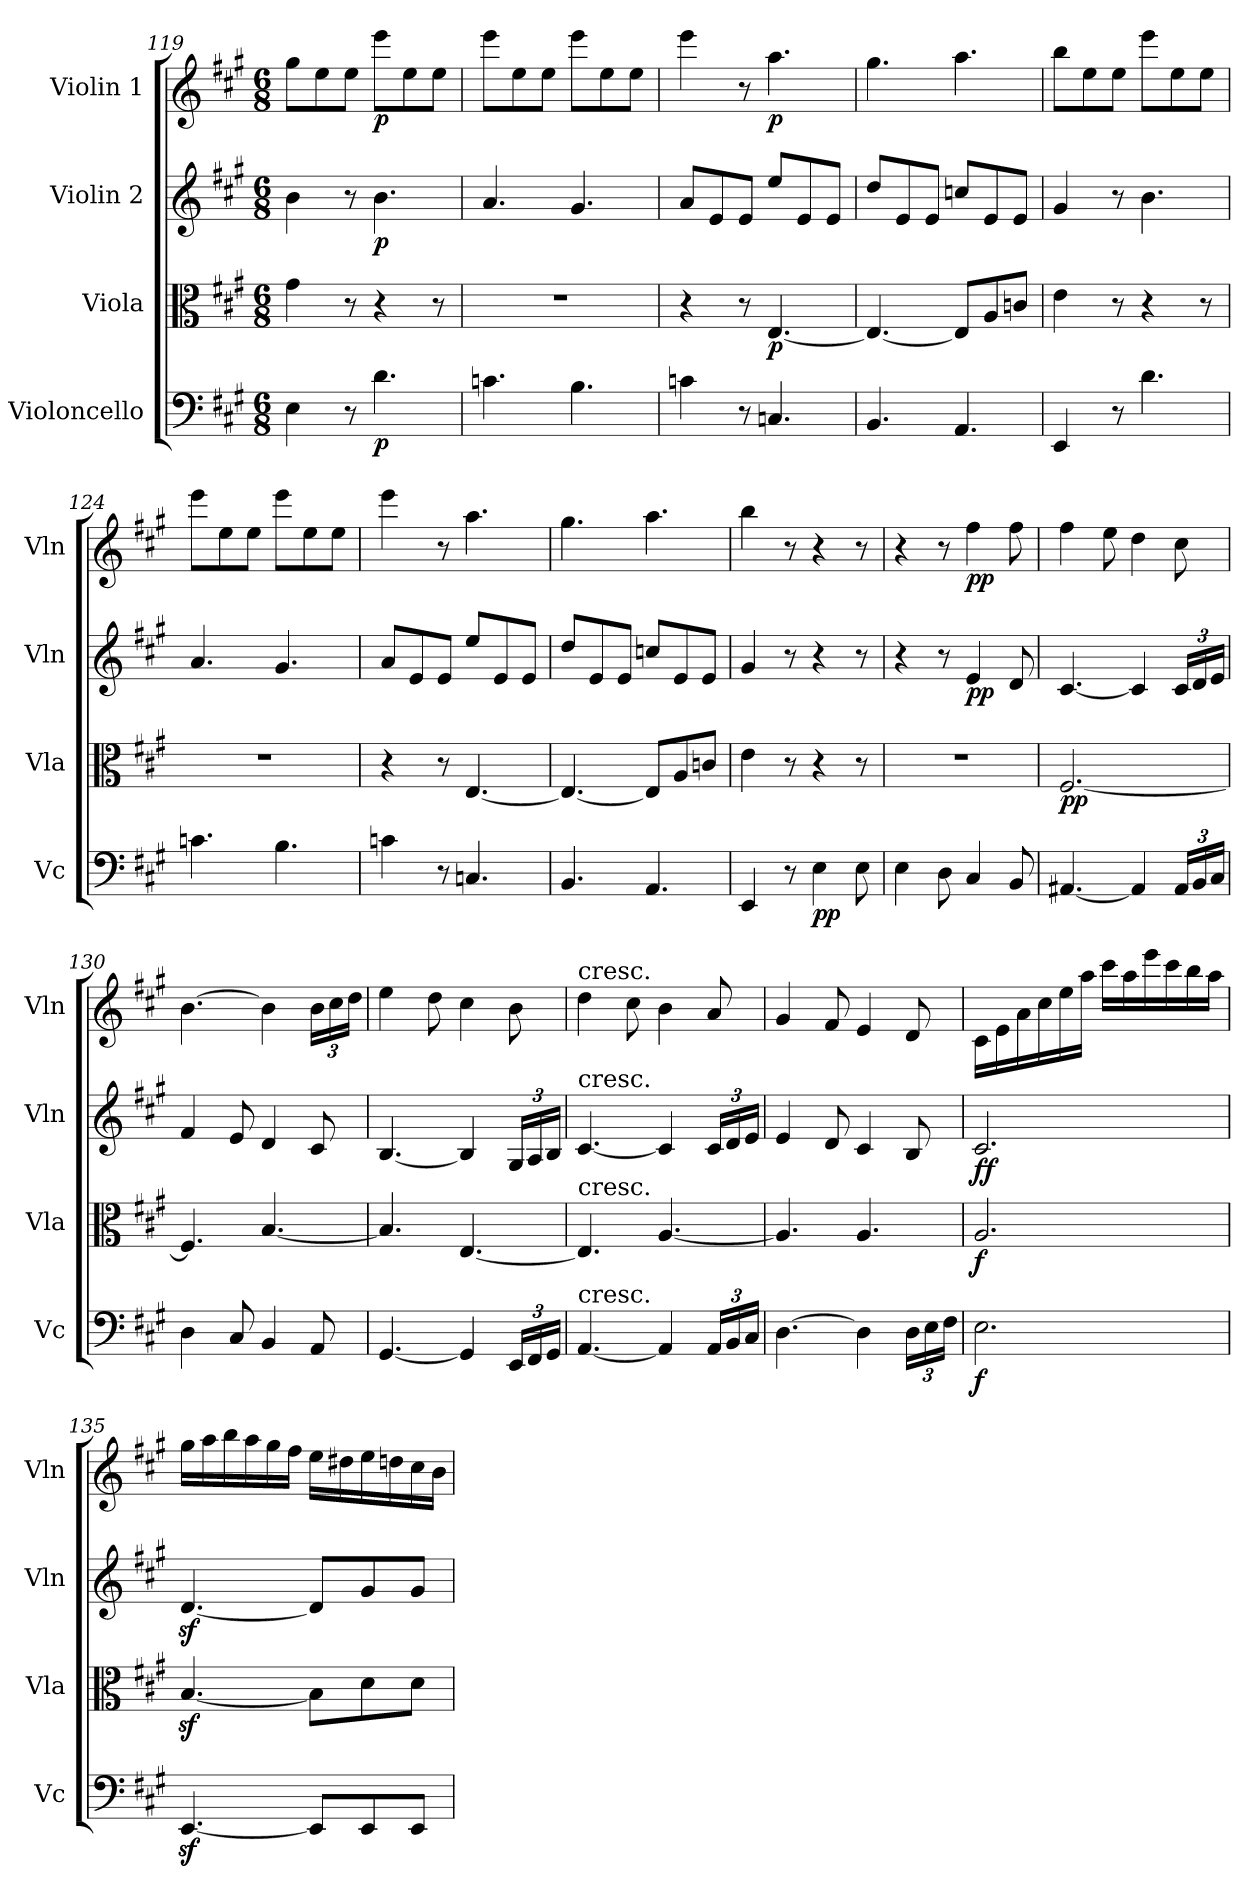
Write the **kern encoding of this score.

**kern	**dynam	**kern	**dynam	**kern	**dynam	**kern	**dynam
*part4	*part4	*part3	*part3	*part2	*part2	*part1	*part1
*staff4	*staff4	*staff3	*staff3	*staff2	*staff2	*staff1	*staff1
*I"Violoncello	*	*I"Viola	*	*I"Violin 2	*	*I"Violin 1	*
*I'Vc	*	*I'Vla	*	*I'Vln	*	*I'Vln	*
*clefF4	*	*clefC3	*	*clefG2	*	*clefG2	*
*k[f#c#g#]	*	*k[f#c#g#]	*	*k[f#c#g#]	*	*k[f#c#g#]	*
*A:	*	*A:	*	*A:	*	*A:	*
*M6/8	*	*M6/8	*	*M6/8	*	*M6/8	*
=119	=119	=119	=119	=119	=119	=119	=119
4E\	.	4g#\	.	4b\	.	8gg#\L	.
.	.	.	.	.	.	8ee\	.
8r	.	8r	.	8r	.	8ee\J	.
!	!LO:DY:b	!	!	!	!LO:DY:b	!	!LO:DY:b
4.d\	p	4r	.	4.b\	p	8eee\L	p
.	.	.	.	.	.	8ee\	.
.	.	8r	.	.	.	8ee\J	.
!!LO:LB:g=z
=120	=120	=120	=120	=120	=120	=120	=120
4.cn\	.	2.r	.	4.a/	.	8eee\L	.
.	.	.	.	.	.	8ee\	.
.	.	.	.	.	.	8ee\J	.
4.B\	.	.	.	4.g#/	.	8eee\L	.
.	.	.	.	.	.	8ee\	.
.	.	.	.	.	.	8ee\J	.
=121	=121	=121	=121	=121	=121	=121	=121
4cn\	.	4r	.	8a/L	.	4eee\	.
.	.	.	.	8e/	.	.	.
8r	.	8r	.	8e/J	.	8r	.
!	!	!	!LO:DY:b	!	!	!	!LO:DY:b
4.Cn/	.	[4.E/	p	8ee/L	.	4.aa\	p
.	.	.	.	8e/	.	.	.
.	.	.	.	8e/J	.	.	.
=122	=122	=122	=122	=122	=122	=122	=122
4.BB/	.	4.E/_	.	8dd/L	.	4.gg#\	.
.	.	.	.	8e/	.	.	.
.	.	.	.	8e/J	.	.	.
4.AA/	.	8E/L]	.	8ccn/L	.	4.aa\	.
.	.	8A/	.	8e/	.	.	.
.	.	8cn/J	.	8e/J	.	.	.
=123	=123	=123	=123	=123	=123	=123	=123
4EE/	.	4e\	.	4g#/	.	8bb\L	.
.	.	.	.	.	.	8ee\	.
8r	.	8r	.	8r	.	8ee\J	.
4.d\	.	4r	.	4.b\	.	8eee\L	.
.	.	.	.	.	.	8ee\	.
.	.	8r	.	.	.	8ee\J	.
=124	=124	=124	=124	=124	=124	=124	=124
4.cn\	.	2.r	.	4.a/	.	8eee\L	.
.	.	.	.	.	.	8ee\	.
.	.	.	.	.	.	8ee\J	.
4.B\	.	.	.	4.g#/	.	8eee\L	.
.	.	.	.	.	.	8ee\	.
.	.	.	.	.	.	8ee\J	.
!!LO:PB:g=z
=125	=125	=125	=125	=125	=125	=125	=125
4cn\	.	4r	.	8a/L	.	4eee\	.
.	.	.	.	8e/	.	.	.
8r	.	8r	.	8e/J	.	8r	.
4.Cn/	.	[4.E/	.	8ee/L	.	4.aa\	.
.	.	.	.	8e/	.	.	.
.	.	.	.	8e/J	.	.	.
=126	=126	=126	=126	=126	=126	=126	=126
4.BB/	.	4.E/_	.	8dd/L	.	4.gg#\	.
.	.	.	.	8e/	.	.	.
.	.	.	.	8e/J	.	.	.
4.AA/	.	8E/L]	.	8ccn/L	.	4.aa\	.
.	.	8A/	.	8e/	.	.	.
.	.	8cn/J	.	8e/J	.	.	.
=127	=127	=127	=127	=127	=127	=127	=127
4EE/	.	4e\	.	4g#/	.	4bb\	.
8r	.	8r	.	8r	.	8r	.
!	!LO:DY:b	!	!	!	!	!	!
4E\	pp	4r	.	4r	.	4r	.
8E\	.	8r	.	8r	.	8r	.
=128	=128	=128	=128	=128	=128	=128	=128
4E\	.	2.r	.	4r	.	4r	.
8D\	.	.	.	8r	.	8r	.
!	!	!	!	!	!LO:DY:b	!	!LO:DY:b
4C#/	.	.	.	4e/	pp	4ff#\	pp
8BB/	.	.	.	8d/	.	8ff#\	.
=129	=129	=129	=129	=129	=129	=129	=129
!	!	!	!LO:DY:b	!	!	!	!
[4.AA#X/	.	[2.F#/	pp	[4.c#/	.	4ff#\	.
.	.	.	.	.	.	8ee\	.
4AA#/]	.	.	.	4c#/]	.	4dd\	.
*Xbrackettup	*	*	*	*Xbrackettup	*	*	*
24AA#/LL	.	.	.	24c#/LL	.	8cc#\	.
24BB/	.	.	.	24d/	.	.	.
24C#/JJ	.	.	.	24e/JJ	.	.	.
!!LO:PB:g=z
=130	=130	=130	=130	=130	=130	=130	=130
4D\	.	4.F#/]	.	4f#/	.	[4.b\	.
8C#/	.	.	.	8e/	.	.	.
4BB/	.	[4.B/	.	4d/	.	4b\]	.
*	*	*	*	*	*	*Xbrackettup	*
8AA/	.	.	.	8c#/	.	24b\LL	.
.	.	.	.	.	.	24cc#\	.
.	.	.	.	.	.	24dd\JJ	.
=131	=131	=131	=131	=131	=131	=131	=131
[4.GG#/	.	4.B/]	.	[4.B/	.	4ee\	.
.	.	.	.	.	.	8dd\	.
4GG#/]	.	[4.E/	.	4B/]	.	4cc#\	.
24EE/LL	.	.	.	24G#/LL	.	8b\	.
24FF#/	.	.	.	24A/	.	.	.
24GG#/JJ	.	.	.	24B/JJ	.	.	.
=132	=132	=132	=132	=132	=132	=132	=132
!	!	!	!	!	!	!LO:TX:a:t=cresc.	!
!	!	!	!	!LO:TX:a:t=cresc.	!	!	!
!	!	!LO:TX:a:t=cresc.	!	!	!	!	!
!LO:TX:a:t=cresc.	!	!	!	!	!	!	!
[4.AA/	.	4.E/]	.	[4.c#/	.	4dd\	.
.	.	.	.	.	.	8cc#\	.
4AA/]	.	[4.A/	.	4c#/]	.	4b\	.
24AA/LL	.	.	.	24c#/LL	.	8a/	.
24BB/	.	.	.	24d/	.	.	.
24C#/JJ	.	.	.	24e/JJ	.	.	.
=133	=133	=133	=133	=133	=133	=133	=133
[4.D\	.	4.A/]	.	4e/	.	4g#/	.
.	.	.	.	8d/	.	8f#/	.
4D\]	.	4.A/	.	4c#/	.	4e/	.
24D\LL	.	.	.	8B/	.	8d/	.
24E\	.	.	.	.	.	.	.
24F#\JJ	.	.	.	.	.	.	.
!!LO:LB:g=z
=134	=134	=134	=134	=134	=134	=134	=134
!	!LO:DY:b	!	!LO:DY:b	!	!LO:DY:b	!	!
!	!	!	!	!	!LO:DY:n=1:b	!	!
2.E\	f	2.A/	f	2.c#/	f f	16c#\LL	.
.	.	.	.	.	.	16e\	.
.	.	.	.	.	.	16a\	.
.	.	.	.	.	.	16cc#\	.
.	.	.	.	.	.	16ee\	.
.	.	.	.	.	.	16aa\JJ	.
.	.	.	.	.	.	16ccc#\LL	.
.	.	.	.	.	.	16aa\	.
.	.	.	.	.	.	16eee\	.
.	.	.	.	.	.	16ccc#\	.
.	.	.	.	.	.	16bb\	.
.	.	.	.	.	.	16aa\JJ	.
=135	=135	=135	=135	=135	=135	=135	=135
[4.EEz</	.	[4.Bz</	.	[4.dz</	.	16gg#\LL	.
.	.	.	.	.	.	16aa\	.
.	.	.	.	.	.	16bb\	.
.	.	.	.	.	.	16aa\	.
.	.	.	.	.	.	16gg#\	.
.	.	.	.	.	.	16ff#\JJ	.
8EE/L]	.	8B\L]	.	8d/L]	.	16ee\LL	.
.	.	.	.	.	.	16dd#X\	.
8EE/	.	8d\	.	8g#/	.	16ee\	.
.	.	.	.	.	.	16ddn\	.
8EE/J	.	8d\J	.	8g#/J	.	16cc#\	.
.	.	.	.	.	.	16b\JJ	.
=	=	=	=	=	=	=	=
*-	*-	*-	*-	*-	*-	*-	*-
